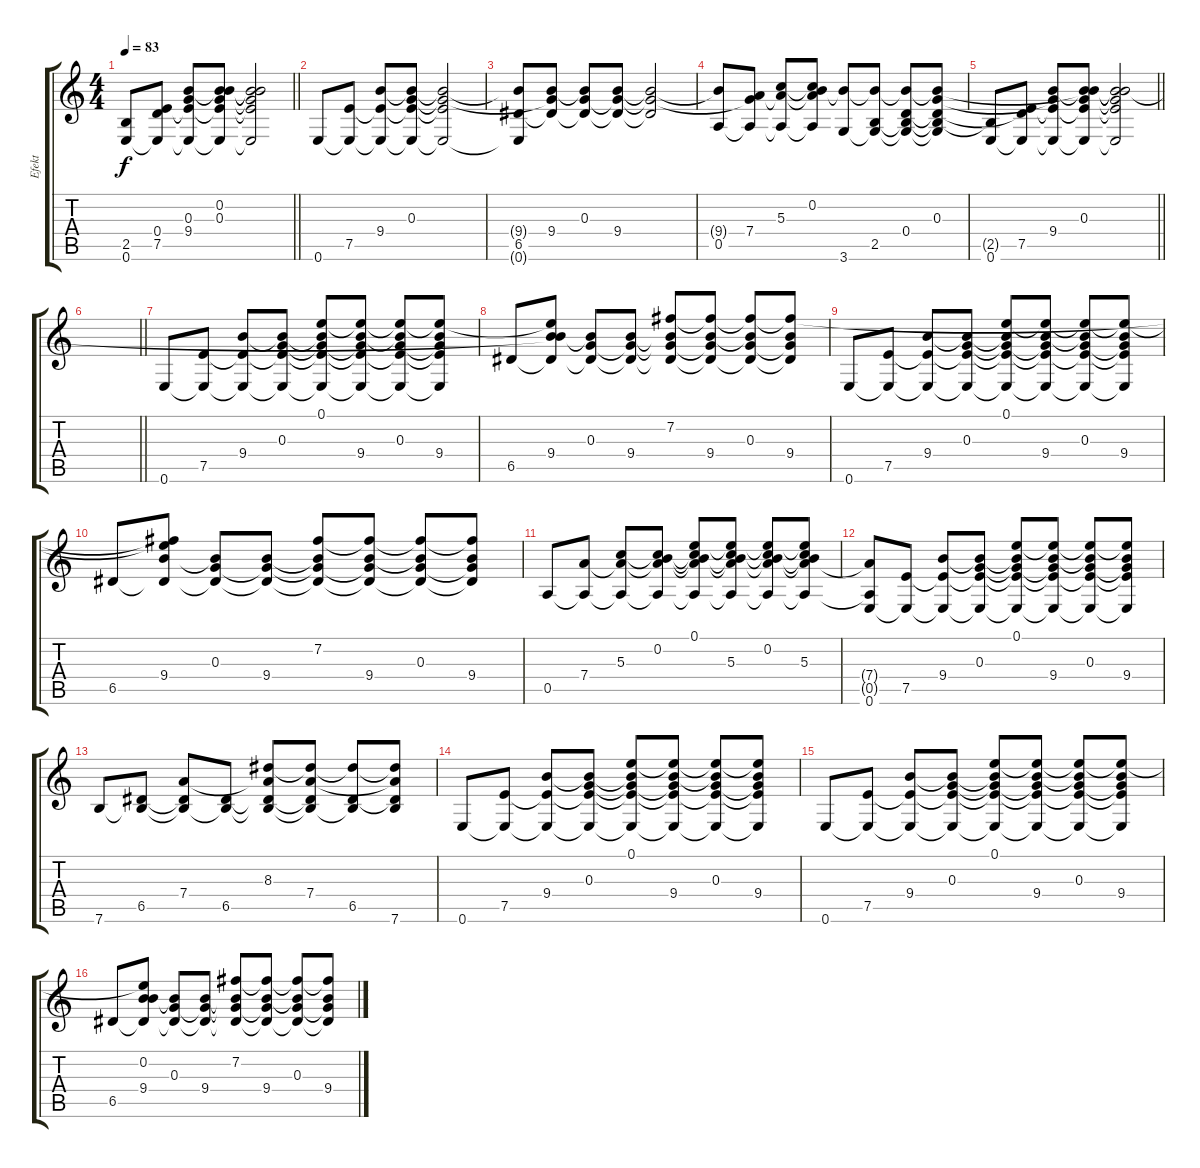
\track ("Efekt" "Efekt") {instrument acousticguitarsteel}
\staff {score tabs}
\tuning (E4 B3 G3 D3 A2 E2) {hide}
\ts (4 4)
\tempo 83
\clef g2
\barLineRight lightlight
\ks c
(2.5{t} 0.6).8{dy f} (0.4{t} 7.5 0.6{t}).8 (0.3{t} 9.4 7.5{t} 0.6{t}).8 (0.2{t} 0.3 9.4{t} 7.5{t} 0.6{t}).8 (0.2{t} 0.3{t} 9.4{t} 7.5{t} 0.6{t}).2 |
0.6.8 (7.5 0.6{t}).8 (9.4 7.5{t} 0.6{t}).8 (0.3 9.4{t} 7.5{t} 0.6{t}).8 (0.3{t} 9.4{t} 7.5{t} 0.6{t}).2 |
(9.4{t} 6.5 0.6{t}).8 (0.3{t} 9.4 6.5{t}).8 (0.3 9.4{t} 6.5{t}).8 (0.3{t} 9.4 6.5{t}).8 (0.3{t} 9.4{t} 6.5{t}).2 |
(9.4{t} 0.5).8 (0.3{t} 7.4 0.5{t}).8 (5.3 7.4{t} 0.5{t}).8 (0.2 5.3{t} 7.4{t} 0.5{t}).8 (0.2{t} 3.6).8 (0.2{t} 2.5 3.6{t}).8 (0.2{t} 0.4 2.5{t} 3.6{t}).8 (0.2{t} 0.3 0.4{t} 2.5{t} 3.6{t}).8 |
\barLineRight lightlight
(2.5{t} 0.6).8 (0.4{t} 7.5 0.6{t}).8 (0.3{t} 9.4 7.5{t} 0.6{t}).8 (0.2{t} 0.3 9.4{t} 7.5{t} 0.6{t}).8 (0.2{t} 0.3{t} 9.4{t} 7.5{t} 0.6{t}).2 |
\barLineRight lightlight
|
0.6.8 (7.5 0.6{t}).8 (9.4 7.5{t} 0.6{t}).8 (0.3 9.4{t} 7.5{t} 0.6{t}).8 (0.1 0.3{t} 9.4{t} 7.5{t} 0.6{t}).8 (0.1{t} 0.3{t} 9.4 7.5{t} 0.6{t}).8 (0.1{t} 0.3 9.4{t} 7.5{t} 0.6{t}).8 (0.1{t} 0.3{t} 9.4 7.5{t} 0.6{t}).8 |
6.5.8 (0.1{t} 0.2{t} 9.4 6.5{t}).8 (0.3 9.4{t} 6.5{t}).8 (0.3{t} 9.4 6.5{t}).8 (7.2 0.3{t} 9.4{t} 6.5{t}).8 (7.2{t} 0.3{t} 9.4 6.5{t}).8 (7.2{t} 0.3 9.4{t} 6.5{t}).8 (7.2{t} 0.3{t} 9.4 6.5{t}).8 |
0.6.8 (7.5 0.6{t}).8 (9.4 7.5{t} 0.6{t}).8 (0.3 9.4{t} 7.5{t} 0.6{t}).8 (0.1 0.3{t} 9.4{t} 7.5{t} 0.6{t}).8 (0.1{t} 0.3{t} 9.4 7.5{t} 0.6{t}).8 (0.1{t} 0.3 9.4{t} 7.5{t} 0.6{t}).8 (0.1{t} 0.3{t} 9.4 7.5{t} 0.6{t}).8 |
6.5.8 (0.1{t} 7.2{t} 9.4 6.5{t}).8 (0.3 9.4{t} 6.5{t}).8 (0.3{t} 9.4 6.5{t}).8 (7.2 0.3{t} 9.4{t} 6.5{t}).8 (7.2{t} 0.3{t} 9.4 6.5{t}).8 (7.2{t} 0.3 9.4{t} 6.5{t}).8 (7.2{t} 0.3{t} 9.4 6.5{t}).8 |
0.5.8 (7.4 0.5{t}).8 (5.3 7.4{t} 0.5{t}).8 (0.2 5.3{t} 7.4{t} 0.5{t}).8 (0.1 0.2{t} 5.3{t} 7.4{t} 0.5{t}).8 (0.1{t} 0.2{t} 5.3 7.4{t} 0.5{t}).8 (0.1{t} 0.2 5.3{t} 7.4{t} 0.5{t}).8 (0.1{t} 0.2{t} 5.3 7.4{t} 0.5{t}).8 |
(7.4{t} 0.5{t} 0.6).8 (7.5 0.6{t}).8 (9.4 7.5{t} 0.6{t}).8 (0.3 9.4{t} 7.5{t} 0.6{t}).8 (0.1 0.3{t} 9.4{t} 7.5{t} 0.6{t}).8 (0.1{t} 0.3{t} 9.4 7.5{t} 0.6{t}).8 (0.1{t} 0.3 9.4{t} 7.5{t} 0.6{t}).8 (0.1{t} 0.3{t} 9.4 7.5{t} 0.6{t}).8 |
7.6.8 (6.5 7.6{t}).8 (7.4 6.5{t} 7.6{t}).8 (6.5 7.6{t}).8 (8.3 7.4{t} 6.5{t} 7.6{t}).8 (8.3{t} 7.4 6.5{t} 7.6{t}).8 (8.3{t} 6.5 7.6{t}).8 (8.3{t} 7.4{t} 6.5{t} 7.6).8 |
0.6.8 (7.5 0.6{t}).8 (9.4 7.5{t} 0.6{t}).8 (0.3 9.4{t} 7.5{t} 0.6{t}).8 (0.1 0.3{t} 9.4{t} 7.5{t} 0.6{t}).8 (0.1{t} 0.3{t} 9.4 7.5{t} 0.6{t}).8 (0.1{t} 0.3 9.4{t} 7.5{t} 0.6{t}).8 (0.1{t} 0.3{t} 9.4 7.5{t} 0.6{t}).8 |
0.6.8 (7.5 0.6{t}).8 (9.4 7.5{t} 0.6{t}).8 (0.3 9.4{t} 7.5{t} 0.6{t}).8 (0.1 0.3{t} 9.4{t} 7.5{t} 0.6{t}).8 (0.1{t} 0.3{t} 9.4 7.5{t} 0.6{t}).8 (0.1{t} 0.3 9.4{t} 7.5{t} 0.6{t}).8 (0.1{t} 0.3{t} 9.4 7.5{t} 0.6{t}).8 |
6.5.8 (0.1{t} 0.2 9.4 6.5{t}).8 (0.3 9.4{t} 6.5{t}).8 (0.3{t} 9.4 6.5{t}).8 (7.2 0.3{t} 9.4{t} 6.5{t}).8 (7.2{t} 0.3{t} 9.4 6.5{t}).8 (7.2{t} 0.3 9.4{t} 6.5{t}).8 (7.2{t} 0.3{t} 9.4 6.5{t}).8
